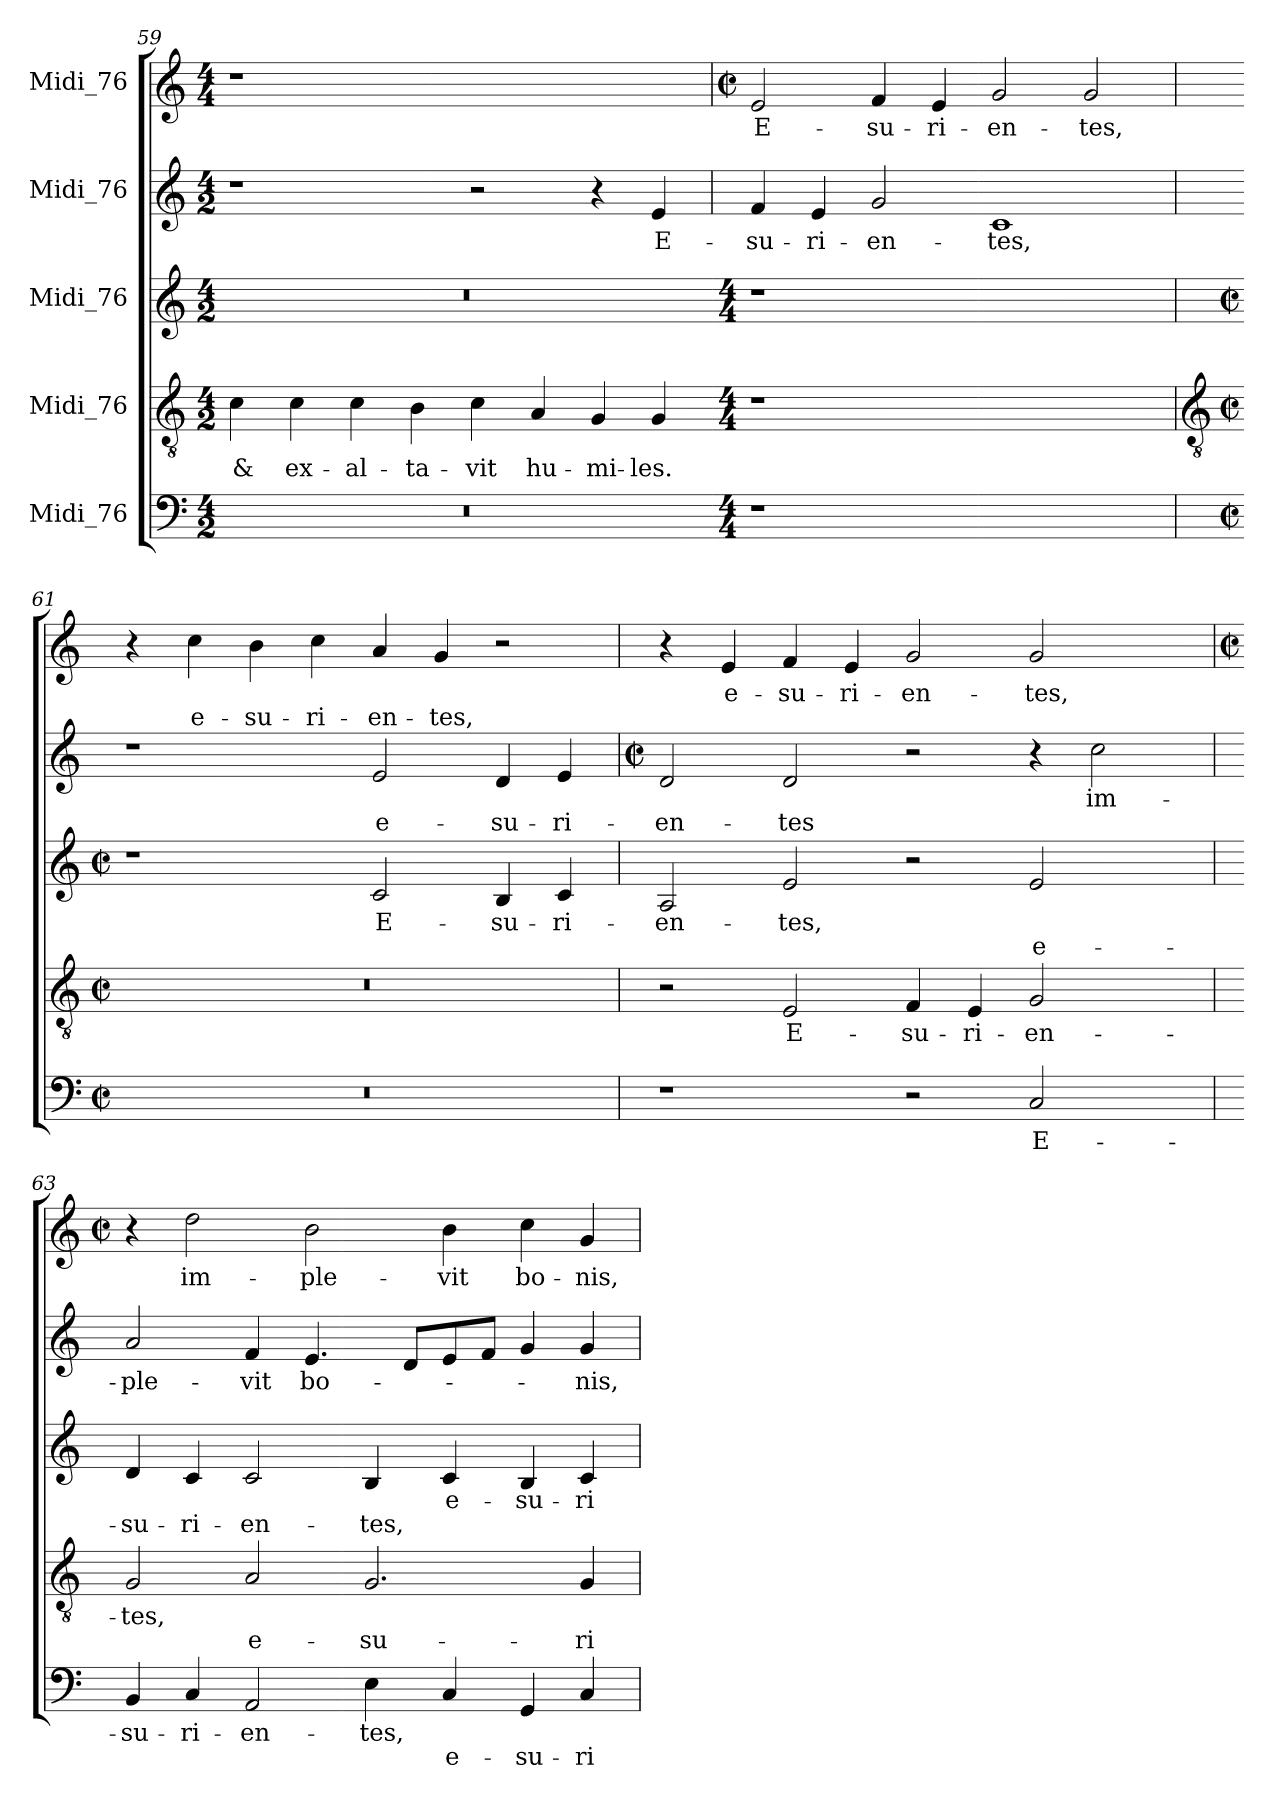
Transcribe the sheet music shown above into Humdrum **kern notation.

**kern	**text	**text	**kern	**text	**text	**kern	**text	**text	**kern	**text	**text	**kern	**text	**text
*part5	*part5	*part5	*part4	*part4	*part4	*part3	*part3	*part3	*part2	*part2	*part2	*part1	*part1	*part1
*staff5	*staff5	*staff5	*staff4	*staff4	*staff4	*staff3	*staff3	*staff3	*staff2	*staff2	*staff2	*staff1	*staff1	*staff1
*I"Midi_76	*	*	*I"Midi_76	*	*	*I"Midi_76	*	*	*I"Midi_76	*	*	*I"Midi_76	*	*
!!LO:LB:g=z
*clefF4	*	*	*clefGv2	*	*	*clefG2	*	*	*clefG2	*	*	*clefG2	*	*
*k[]	*	*	*k[]	*	*	*k[]	*	*	*k[]	*	*	*k[]	*	*
*C:	*	*	*C:	*	*	*C:	*	*	*C:	*	*	*C:	*	*
*M4/2	*	*	*M4/2	*	*	*M4/2	*	*	*M4/2	*	*	*M4/4	*	*
=59	=59	=59	=59	=59	=59	=59	=59	=59	=59	=59	=59	=59	=59	=59
!	!	!	!	!LO:LY:b	!	!	!	!	!	!	!	!	!	!
0r	.	.	4c	&	.	0r	.	.	1r	.	.	1r	.	.
!	!	!	!	!LO:LY:b	!	!	!	!	!	!	!	!	!	!
.	.	.	4c	ex-	.	.	.	.	.	.	.	.	.	.
!	!	!	!	!LO:LY:b	!	!	!	!	!	!	!	!	!	!
.	.	.	4c	-al-	.	.	.	.	.	.	.	.	.	.
!	!	!	!	!LO:LY:b	!	!	!	!	!	!	!	!	!	!
.	.	.	4B	-ta-	.	.	.	.	.	.	.	.	.	.
!	!	!	!	!LO:LY:b	!	!	!	!	!	!	!	!	!	!
.	.	.	4c	-vit	.	.	.	.	2r	.	.	1ryy	.	.
!	!	!	!	!LO:LY:b	!	!	!	!	!	!	!	!	!	!
.	.	.	4A	hu-	.	.	.	.	.	.	.	.	.	.
!	!	!	!	!LO:LY:b	!	!	!	!	!	!	!	!	!	!
.	.	.	4G	-mi-	.	.	.	.	4r	.	.	.	.	.
!	!	!	!	!LO:LY:b	!	!	!	!	!	!LO:LY:b	!	!	!	!
.	.	.	4G	-les.	.	.	.	.	4e	E-	.	.	.	.
!!LO:LB:g=z
=60	=60	=60	=60-	=60	=60	=60	=60	=60	=60	=60	=60	=60	=60	=60
*k[]	*	*	*	*	*	*k[]	*	*	*	*	*	*	*	*
*C:	*	*	*	*	*	*C:	*	*	*	*	*	*	*	*
*M4/4	*	*	*M4/4	*	*	*M4/4	*	*	*	*	*	*M4/2	*	*
*	*	*	*	*	*	*	*	*	*	*	*	*met(c|)	*	*
!	!	!	!	!	!	!	!	!	!	!LO:LY:b	!	!	!LO:LY:b	!
1r	.	.	1r	.	.	1r	.	.	4f	-su-	.	2e	E-	.
!	!	!	!	!	!	!	!	!	!	!LO:LY:b	!	!	!	!
.	.	.	.	.	.	.	.	.	4e	-ri-	.	.	.	.
!	!	!	!	!	!	!	!	!	!	!LO:LY:b	!	!	!LO:LY:b	!
.	.	.	.	.	.	.	.	.	2g	-en-	.	4f	-su-	.
!	!	!	!	!	!	!	!	!	!	!	!	!	!LO:LY:b	!
.	.	.	.	.	.	.	.	.	.	.	.	4e	-ri-	.
!	!	!	!	!	!	!	!	!	!	!LO:LY:b	!	!	!LO:LY:b	!
1ryy	.	.	1ryy	.	.	1ryy	.	.	1c	-tes,	.	2g	-en-	.
!	!	!	!	!	!	!	!	!	!	!	!	!	!LO:LY:b	!
.	.	.	.	.	.	.	.	.	.	.	.	2g	-tes,	.
!!LO:LB:g=z
=61	=61	=61	=61	=61	=61	=61	=61	=61	=61	=61	=61	=61	=61	=61
*	*	*	*clefGv2	*	*	*	*	*	*	*	*	*	*	*
*M4/2	*	*	*M4/2	*	*	*M4/2	*	*	*	*	*	*	*	*
*met(c|)	*	*	*met(c|)	*	*	*met(c|)	*	*	*	*	*	*	*	*
0r	.	.	0r	.	.	1r	.	.	1r	.	.	4r	.	.
!	!	!	!	!	!	!	!	!	!	!	!	!	!	!LO:LY:b
.	.	.	.	.	.	.	.	.	.	.	.	4cc	.	e-
!	!	!	!	!	!	!	!	!	!	!	!	!	!	!LO:LY:b
.	.	.	.	.	.	.	.	.	.	.	.	4b	.	-su-
!	!	!	!	!	!	!	!	!	!	!	!	!	!	!LO:LY:b
.	.	.	.	.	.	.	.	.	.	.	.	4cc	.	-ri-
!	!	!	!	!	!	!	!LO:LY:b	!	!	!	!LO:LY:b	!	!	!LO:LY:b
.	.	.	.	.	.	2c	E-	.	2e	.	e-	4a	.	-en-
!	!	!	!	!	!	!	!	!	!	!	!	!	!	!LO:LY:b
.	.	.	.	.	.	.	.	.	.	.	.	4g	.	-tes,
!	!	!	!	!	!	!	!LO:LY:b	!	!	!	!LO:LY:b	!	!	!
.	.	.	.	.	.	4B	-su-	.	4d	.	-su-	2r	.	.
!	!	!	!	!	!	!	!LO:LY:b	!	!	!	!LO:LY:b	!	!	!
.	.	.	.	.	.	4c	-ri-	.	4e	.	-ri-	.	.	.
!!LO:LB:g=z
=62	=62	=62	=62	=62	=62	=62	=62	=62	=62	=62	=62	=62	=62	=62
*	*	*	*	*	*	*	*	*	*M4/2	*	*	*	*	*
*	*	*	*	*	*	*	*	*	*met(c|)	*	*	*	*	*
!	!	!	!	!	!	!	!LO:LY:b	!	!	!	!LO:LY:b	!	!	!
1r	.	.	2r	.	.	2A	-en-	.	2d	.	-en-	4r	.	.
!	!	!	!	!	!	!	!	!	!	!	!	!	!LO:LY:b	!
.	.	.	.	.	.	.	.	.	.	.	.	4e	e-	.
!	!	!	!	!LO:LY:b	!	!	!LO:LY:b	!	!	!	!LO:LY:b	!	!LO:LY:b	!
.	.	.	2E	E-	.	2e	-tes,	.	2d	.	-tes	4f	-su-	.
!	!	!	!	!	!	!	!	!	!	!	!	!	!LO:LY:b	!
.	.	.	.	.	.	.	.	.	.	.	.	4e	-ri-	.
!	!	!	!	!LO:LY:b	!	!	!	!	!	!	!	!	!LO:LY:b	!
2r	.	.	4F	-su-	.	2r	.	.	2r	.	.	2g	-en-	.
!	!	!	!	!LO:LY:b	!	!	!	!	!	!	!	!	!	!
.	.	.	4E	-ri-	.	.	.	.	.	.	.	.	.	.
!	!LO:LY:b	!	!	!LO:LY:b	!	!	!	!LO:LY:b	!	!	!	!	!LO:LY:b	!
2C	E-	.	2G	-en-	.	2e	.	e-	4r	.	.	2g	-tes,	.
!	!	!	!	!	!	!	!	!	!	!LO:LY:b	!	!	!	!
.	.	.	.	.	.	.	.	.	2cc	im-	.	.	.	.
4ryy	.	.	4ryy	.	.	4ryy	.	.	.	.	.	4ryy	.	.
!!LO:LB:g=z
=63	=63	=63	=63	=63	=63	=63	=63	=63	=63	=63	=63	=63	=63	=63
*	*	*	*	*	*	*	*	*	*	*	*	*M4/2	*	*
*	*	*	*	*	*	*	*	*	*	*	*	*met(c|)	*	*
!	!LO:LY:b	!	!	!LO:LY:b	!	!	!	!LO:LY:b	!	!LO:LY:b	!	!	!	!
4BB	-su-	.	2G	-tes,	.	4d	.	-su-	2a	-ple-	.	4r	.	.
!	!LO:LY:b	!	!	!	!	!	!	!LO:LY:b	!	!	!	!	!LO:LY:b	!
4C	-ri-	.	.	.	.	4c	.	-ri-	.	.	.	2dd	im-	.
!	!LO:LY:b	!	!	!	!LO:LY:b	!	!	!LO:LY:b	!	!LO:LY:b	!	!	!	!
2AA	-en-	.	2A	.	e-	2c	.	-en-	4f	-vit	.	.	.	.
!	!	!	!	!	!	!	!	!	!	!LO:LY:b	!	!	!LO:LY:b	!
.	.	.	.	.	.	.	.	.	4.e	bo-	.	2b	-ple-	.
!	!LO:LY:b	!	!	!	!LO:LY:b	!	!	!LO:LY:b	!	!	!	!	!	!
4E	-tes,	.	2.G	.	-su-	4B	.	-tes,	.	.	.	.	.	.
.	.	.	.	.	.	.	.	.	8dL	.	.	.	.	.
!	!	!LO:LY:b	!	!	!	!	!LO:LY:b	!	!	!	!	!	!LO:LY:b	!
4C	.	e-	.	.	.	4c	e-	.	8e	.	.	4b	-vit	.
.	.	.	.	.	.	.	.	.	8fJ	.	.	.	.	.
!	!	!LO:LY:b	!	!	!	!	!LO:LY:b	!	!	!	!	!	!LO:LY:b	!
4GG	.	-su-	.	.	.	4B	-su-	.	4g	.	.	4cc	bo-	.
!	!	!LO:LY:b	!	!	!LO:LY:b	!	!LO:LY:b	!	!	!LO:LY:b	!	!	!LO:LY:b	!
4C	.	-ri-	4G	.	-ri-	4c	-ri-	.	4g	-nis,	.	4g	-nis,	.
=	=	=	=	=	=	=	=	=	=	=	=	=	=	=
*-	*-	*-	*-	*-	*-	*-	*-	*-	*-	*-	*-	*-	*-	*-
